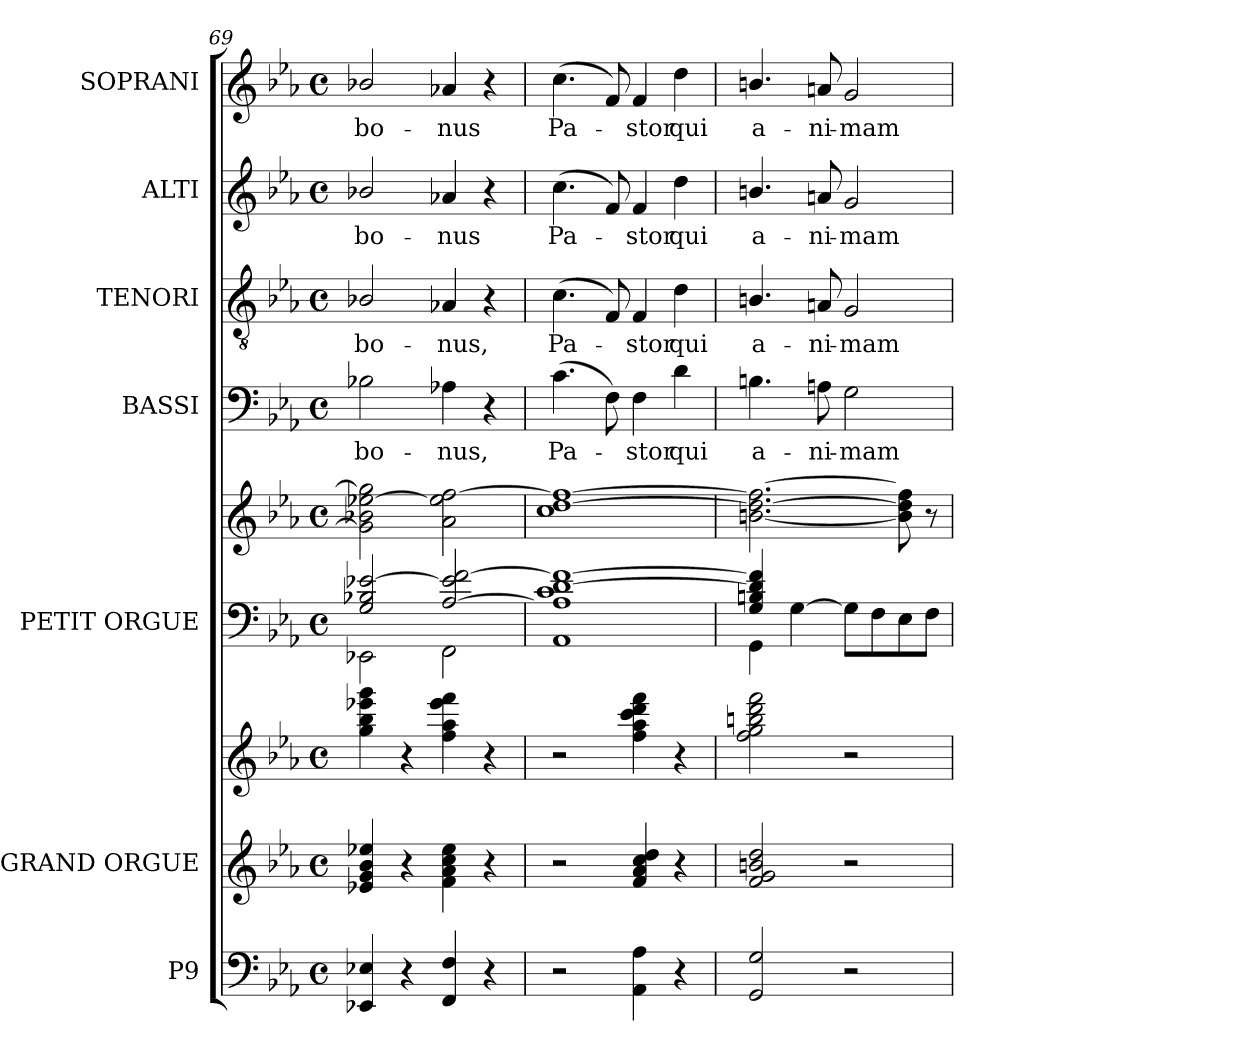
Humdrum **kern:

**kern	**kern	**kern	**kern	**kern	**kern	**text	**kern	**text	**kern	**text	**kern	**text
*part7	*part6	*part6	*part5	*part5	*part4	*part4	*part3	*part3	*part2	*part2	*part1	*part1
*staff9	*staff8	*staff7	*staff6	*staff5	*staff4	*staff4	*staff3	*staff3	*staff2	*staff2	*staff1	*staff1
*I"P9	*I"GRAND ORGUE	*	*I"PETIT ORGUE	*	*I"BASSI	*	*I"TENORI	*	*I"ALTI	*	*I"SOPRANI	*
*	*I'Org.	*	*I'Org.	*	*I'B.	*	*I'T.	*	*I'A.	*	*I'S.	*
!!LO:PB:g=z
*clefF4	*clefG2	*clefG2	*clefF4	*clefG2	*clefF4	*	*clefGv2	*	*clefG2	*	*clefG2	*
*	*	*	*	*	*	*	*ITrd7c12	*	*	*	*	*
*k[b-e-a-]	*k[b-e-a-]	*k[b-e-a-]	*k[b-e-a-]	*k[b-e-a-]	*k[b-e-a-]	*	*k[b-e-a-]	*	*k[b-e-a-]	*	*k[b-e-a-]	*
*E-:	*E-:	*E-:	*E-:	*E-:	*E-:	*	*E-:	*	*E-:	*	*E-:	*
*M4/4	*M4/4	*M4/4	*M4/4	*M4/4	*M4/4	*	*M4/4	*	*M4/4	*	*M4/4	*
*met(c)	*met(c)	*met(c)	*met(c)	*met(c)	*met(c)	*	*met(c)	*	*met(c)	*	*met(c)	*
=69	=69	=69	=69	=69	=69	=69	=69	=69	=69	=69	=69	=69
*	*	*	*^	*	*	*	*	*	*	*	*	*
!	!	!	!	!	!	!	!LO:LY:b:color=#000000	!	!	!	!	!	!
!	!	!	!	!	!	!	!	!	!LO:LY:b:color=#000000	!	!	!	!
!	!	!	!	!	!	!	!	!	!	!	!LO:LY:b:color=#000000	!	!
!	!	!	!	!	!	!	!	!	!	!	!	!	!LO:LY:b:color=#000000
4EE-Xi/ 4E-Xi	4e-Xi/ 4gi 4b-i 4ee-Xi	4ggi\ 4bb-i 4eee-Xi 4gggi	2Gi/ 2B-Xi [2e-Xi	2EE-Xi\	2gi\] 2b-Xi [2ee-Xi 2ggi]	2B-Xi\	bo-	2BB-Xi/	bo-	2b-Xi/	bo-	2b-Xi/	bo-
4r	4r	4r	.	.	.	.	.	.	.	.	.	.	.
!	!	!	!	!	!	!	!LO:LY:b:color=#000000	!	!	!	!	!	!
!	!	!	!	!	!	!	!	!	!LO:LY:b:color=#000000	!	!	!	!
!	!	!	!	!	!	!	!	!	!	!	!LO:LY:b:color=#000000	!	!
!	!	!	!	!	!	!	!	!	!	!	!	!	!LO:LY:b:color=#000000
4FFi/ 4Fi	4fi\ 4a-i 4cci 4ee-i	4ffi\ 4aa-i 4eee-i 4fffi	[2A-i/ 2e-i] [2fi	2FFi\	2a-i\ 2ee-i] [2ffi	4A-Xi\	-nus,	4AA-Xi/	-nus,	4a-Xi/	-nus	4a-Xi/	-nus
4r	4r	4r	.	.	.	4r	.	4r	.	4r	.	4r	.
*	*	*	*v	*v	*	*	*	*	*	*	*	*	*
=70	=70	=70	=70	=70	=70	=70	=70	=70	=70	=70	=70	=70
!	!	!	!	!	!	!LO:LY:b:color=#000000	!	!	!	!	!	!
!	!	!	!	!	!	!	!	!LO:LY:b:color=#000000	!	!	!	!
!	!	!	!	!	!	!	!	!	!	!LO:LY:b:color=#000000	!	!
!	!	!	!	!	!	!	!	!	!	!	!	!LO:LY:b:color=#000000
2r	2r	2r	1AA-i 1A-i] 1ci [1di 1fi_	1cci [1ddi 1ffi_	(4.ci\	Pa-	(4.Ci\	Pa-	(4.cci\	Pa-	(4.cci\	Pa-
.	.	.	.	.	8Fi\)	.	8FFi/)	.	8fi/)	.	8fi/)	.
!	!	!	!	!	!	!LO:LY:b:color=#000000	!	!	!	!	!	!
!	!	!	!	!	!	!	!	!LO:LY:b:color=#000000	!	!	!	!
!	!	!	!	!	!	!	!	!	!	!LO:LY:b:color=#000000	!	!
!	!	!	!	!	!	!	!	!	!	!	!	!LO:LY:b:color=#000000
4AA-i\ 4A-i	4fi/ 4a-i 4cci 4ddi	4ffi\ 4aa-i 4ccci 4dddi 4fffi	.	.	4Fi\	-stor	4FFi/	-stor	4fi/	-stor	4fi/	-stor
!	!	!	!	!	!	!LO:LY:b:color=#000000	!	!	!	!	!	!
!	!	!	!	!	!	!	!	!LO:LY:b:color=#000000	!	!	!	!
!	!	!	!	!	!	!	!	!	!	!LO:LY:b:color=#000000	!	!
!	!	!	!	!	!	!	!	!	!	!	!	!LO:LY:b:color=#000000
4r	4r	4r	.	.	4di\	qui	4Di\	qui	4ddi\	qui	4ddi\	qui
=71	=71	=71	=71	=71	=71	=71	=71	=71	=71	=71	=71	=71
*	*	*	*^	*	*	*	*	*	*	*	*	*
!	!	!	!	!	!	!	!LO:LY:b:color=#000000	!	!	!	!	!	!
!	!	!	!	!	!	!	!	!	!LO:LY:b:color=#000000	!	!	!	!
!	!	!	!	!	!	!	!	!	!	!	!LO:LY:b:color=#000000	!	!
!	!	!	!	!	!	!	!	!	!	!	!	!	!LO:LY:b:color=#000000
2GGi/ 2Gi	2fi/ 2gi 2bni 2ddi	2ffi\ 2ggi 2bbni 2dddi 2fffi	4Gi/ 4Bni 4di] 4fi]	4GGi\	[2.bni\ 2.ddi_ 2.ffi_	4.Bni\	a-	4.BBni/	a-	4.bni/	a-	4.bni/	a-
.	.	.	[4Gi\	4ryy	.	.	.	.	.	.	.	.	.
!	!	!	!	!	!	!	!LO:LY:b:color=#000000	!	!	!	!	!	!
!	!	!	!	!	!	!	!	!	!LO:LY:b:color=#000000	!	!	!	!
!	!	!	!	!	!	!	!	!	!	!	!LO:LY:b:color=#000000	!	!
!	!	!	!	!	!	!	!	!	!	!	!	!	!LO:LY:b:color=#000000
.	.	.	.	.	.	8Ani\	-ni-	8AAni/	-ni-	8ani/	-ni-	8ani/	-ni-
!	!	!	!	!	!	!	!LO:LY:b:color=#000000	!	!	!	!	!	!
!	!	!	!	!	!	!	!	!	!LO:LY:b:color=#000000	!	!	!	!
!	!	!	!	!	!	!	!	!	!	!	!LO:LY:b:color=#000000	!	!
!	!	!	!	!	!	!	!	!	!	!	!	!	!LO:LY:b:color=#000000
2r	2r	2r	8Gi\L]	2ryy	.	2Gi\	-mam	2GGi/	-mam	2gi/	-mam	2gi/	-mam
.	.	.	8Fi\	.	.	.	.	.	.	.	.	.	.
.	.	.	8E-i\	.	8bi\] 8ddi] 8ffi]	.	.	.	.	.	.	.	.
.	.	.	8Fi\J	.	8r	.	.	.	.	.	.	.	.
*	*	*	*v	*v	*	*	*	*	*	*	*	*	*
=	=	=	=	=	=	=	=	=	=	=	=	=
*-	*-	*-	*-	*-	*-	*-	*-	*-	*-	*-	*-	*-
